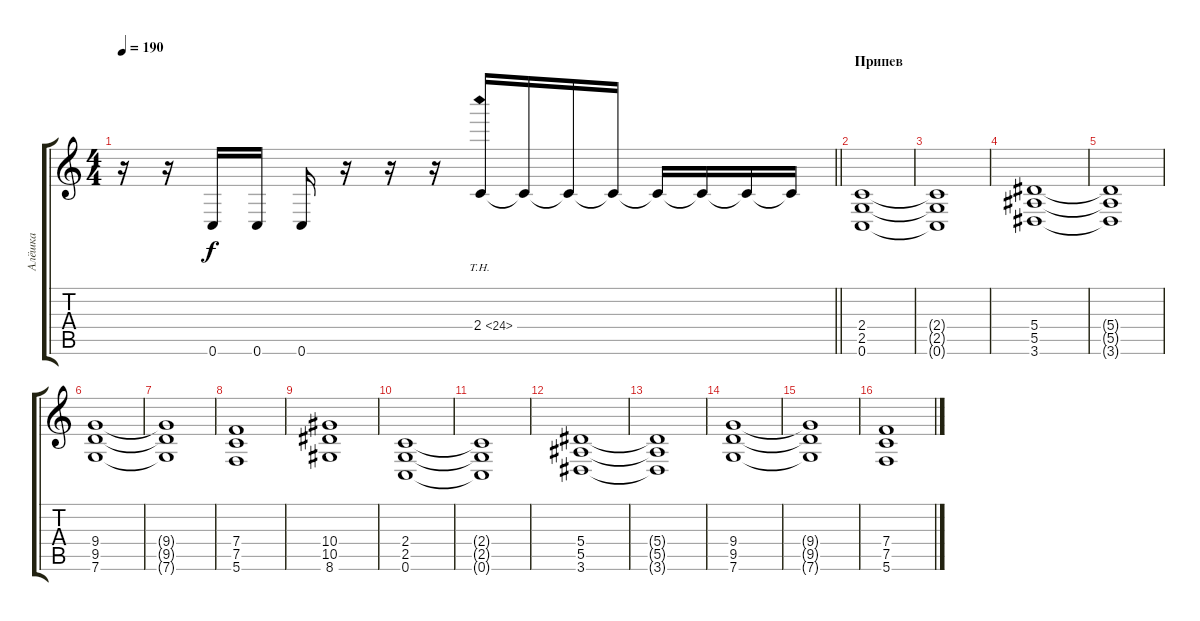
\track ("Алёшка" "Алёшка") {instrument distortionguitar}
\staff {score tabs}
\tuning (C4 G3 Eb3 Bb2 F2 C2) {hide}
\ts (4 4)
\tempo 190
\clef g2
\barLineRight lightlight
\ks c
r.16{dy f} r.16 0.6.16 0.6.16 0.6.16 r.16 r.16 r.16 2.4{th 22}.16 2.4{t}.16 2.4{t}.16 2.4{t}.16 2.4{t}.16 2.4{t}.16 2.4{t}.16 2.4{t}.16 |
\section ("" "Припев")
(2.4 2.5 0.6).1 |
(2.4{t} 2.5{t} 0.6{t}).1 |
(5.4 5.5 3.6).1 |
(5.4{t} 5.5{t} 3.6{t}).1 |
(9.4 9.5 7.6).1 |
(9.4{t} 9.5{t} 7.6{t}).1 |
(7.4 7.5 5.6).1 |
(10.4 10.5 8.6).1 |
(2.4 2.5 0.6).1 |
(2.4{t} 2.5{t} 0.6{t}).1 |
(5.4 5.5 3.6).1 |
(5.4{t} 5.5{t} 3.6{t}).1 |
(9.4 9.5 7.6).1 |
(9.4{t} 9.5{t} 7.6{t}).1 |
(7.4 7.5 5.6).1
